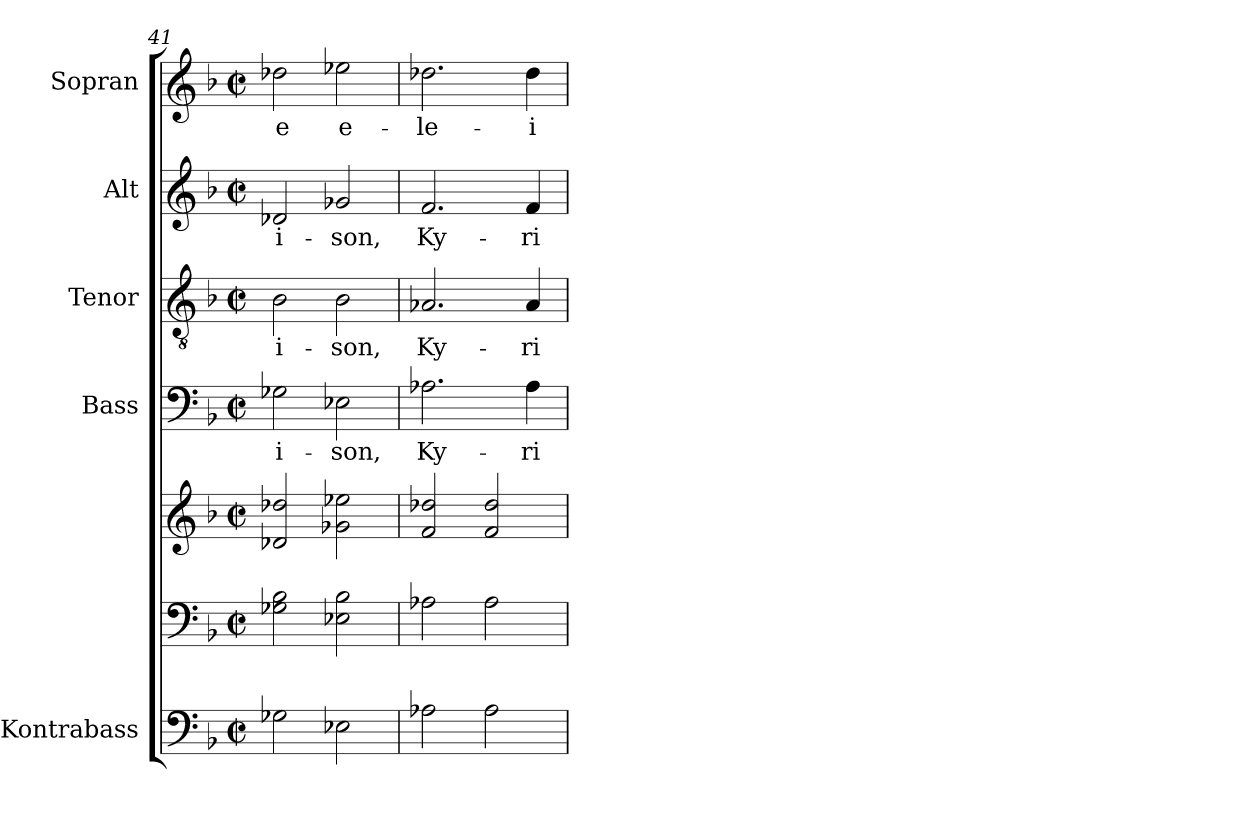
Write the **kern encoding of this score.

**kern	**kern	**kern	**kern	**text	**kern	**text	**kern	**text	**kern	**text
*part6	*part5	*part5	*part4	*part4	*part3	*part3	*part2	*part2	*part1	*part1
*staff7	*staff6	*staff5	*staff4	*staff4	*staff3	*staff3	*staff2	*staff2	*staff1	*staff1
*I"Kontrabass	*	*	*I"Bass	*	*I"Tenor	*	*I"Alt	*	*I"Sopran	*
*I'Kb.	*	*	*I'B.	*	*I'T.	*	*I'A.	*	*I'S.	*
*clefF4	*clefF4	*clefG2	*clefF4	*	*clefGv2	*	*clefG2	*	*clefG2	*
*ITrd7c12	*	*	*	*	*	*	*	*	*	*
*k[b-]	*k[b-]	*k[b-]	*k[b-]	*	*k[b-]	*	*k[b-]	*	*k[b-]	*
*F:	*F:	*F:	*F:	*	*F:	*	*F:	*	*F:	*
*M2/2	*M2/2	*M2/2	*M2/2	*	*M2/2	*	*M2/2	*	*M2/2	*
*met(c|)	*met(c|)	*met(c|)	*met(c|)	*	*met(c|)	*	*met(c|)	*	*met(c|)	*
=41	=41	=41	=41	=41	=41	=41	=41	=41	=41	=41
!	!	!	!	!LO:LY:b	!	!LO:LY:b	!	!LO:LY:b	!	!LO:LY:b
2GG-X\	2G-X\ 2B-\	2d-X/ 2dd-X/	2G-X\	-i-	2B-\	-i-	2d-X/	-i-	2dd-X\	-e
!	!	!	!	!LO:LY:b	!	!LO:LY:b	!	!LO:LY:b	!	!LO:LY:b
2EE-X\	2E-X\ 2B-\	2g-X\ 2ee-X\	2E-X\	-son,	2B-\	-son,	2g-X/	-son,	2ee-X\	e-
=42	=42	=42	=42	=42	=42	=42	=42	=42	=42	=42
!	!	!	!	!LO:LY:b	!	!LO:LY:b	!	!LO:LY:b	!	!LO:LY:b
2AA-X\	2A-X\	2f/ 2dd-X/	2.A-X\	Ky-	2.A-X/	Ky-	2.f/	Ky-	2.dd-X\	-le-
2AA-\	2A-\	2f/ 2dd-/	.	.	.	.	.	.	.	.
!	!	!	!	!LO:LY:b	!	!LO:LY:b	!	!LO:LY:b	!	!LO:LY:b
.	.	.	4A-\	-ri-	4A-/	-ri-	4f/	-ri-	4dd-\	-i-
=	=	=	=	=	=	=	=	=	=	=
*-	*-	*-	*-	*-	*-	*-	*-	*-	*-	*-
